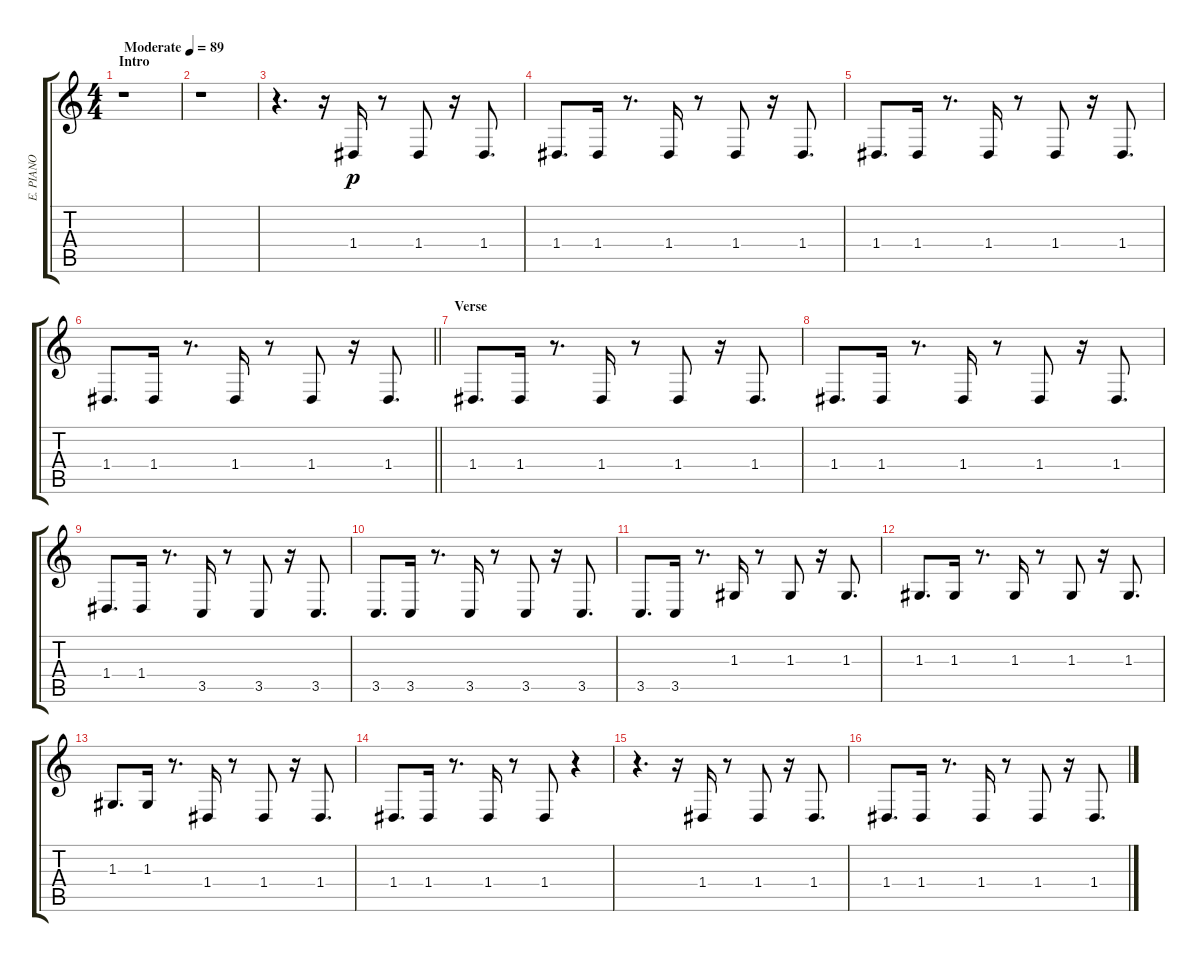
\track ("E. PIANO" "E. PIANO") {instrument electricpiano1}
\staff {score tabs}
\tuning (E4 B3 G3 D3 A2 E2) {hide}
\ts (4 4)
\section ("" "Intro")
\tempo (89 "Moderate")
\clef g2
\ks c
r.1{dy p instrument electricpiano1} |
r.1 |
r.4{d} r.16 1.4.16 r.8 1.4.8 r.16 1.4.8{d} |
1.4.8{d} 1.4.16 r.8{d} 1.4.16 r.8 1.4.8 r.16 1.4.8{d} |
1.4.8{d} 1.4.16 r.8{d} 1.4.16 r.8 1.4.8 r.16 1.4.8{d} |
\barLineRight lightlight
1.4.8{d} 1.4.16 r.8{d} 1.4.16 r.8 1.4.8 r.16 1.4.8{d} |
\section ("" "Verse")
1.4.8{d} 1.4.16 r.8{d} 1.4.16 r.8 1.4.8 r.16 1.4.8{d} |
1.4.8{d} 1.4.16 r.8{d} 1.4.16 r.8 1.4.8 r.16 1.4.8{d} |
1.4.8{d} 1.4.16 r.8{d} 3.5.16 r.8 3.5.8 r.16 3.5.8{d} |
3.5.8{d} 3.5.16 r.8{d} 3.5.16 r.8 3.5.8 r.16 3.5.8{d} |
3.5.8{d} 3.5.16 r.8{d} 1.3.16 r.8 1.3.8 r.16 1.3.8{d} |
1.3.8{d} 1.3.16 r.8{d} 1.3.16 r.8 1.3.8 r.16 1.3.8{d} |
1.3.8{d} 1.3.16 r.8{d} 1.4.16 r.8 1.4.8 r.16 1.4.8{d} |
1.4.8{d} 1.4.16 r.8{d} 1.4.16 r.8 1.4.8 r.4 |
r.4{d} r.16 1.4.16 r.8 1.4.8 r.16 1.4.8{d} |
1.4.8{d} 1.4.16 r.8{d} 1.4.16 r.8 1.4.8 r.16 1.4.8{d}
